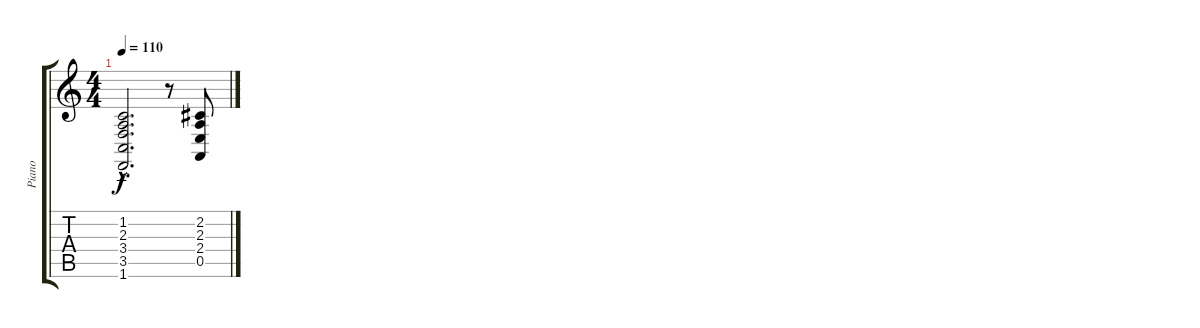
\track ("Piano" "Piano") {instrument electricgrandpiano}
\staff {score tabs}
\tuning (E4 B3 G3 D3 A2 E2) {hide}
\ts (4 4)
\tempo 110
\clef g2
\ks c
(1.2{hac t} 2.3{hac t} 3.4{hac t} 3.5{hac t} 1.6{hac t}).2{d dy f} r.8 (2.2 2.3 2.4 0.5).8
